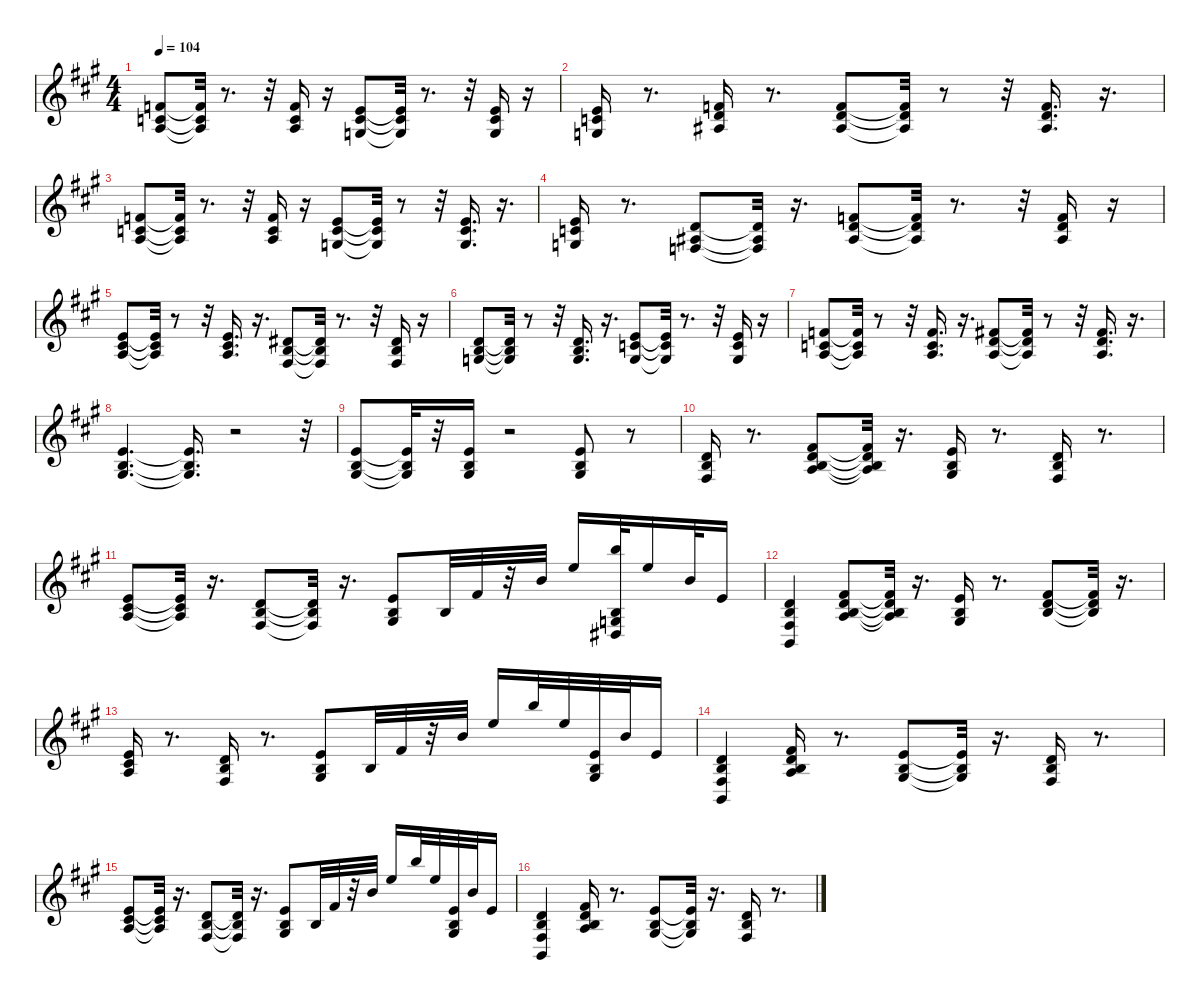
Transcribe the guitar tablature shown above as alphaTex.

\defaultSystemsLayout 4
\hideDynamics
\bracketExtendMode nobrackets
\singleTrackTrackNamePolicy hidden
\multiTrackTrackNamePolicy hidden
\otherSystemsTrackNameOrientation horizontal
\track ("Piano   " "pno.") {instrument acousticgrandpiano}
\staff {score}
\tuning (E4 B3 G3 D3 A2 E2)
\ts (4 4)
\tempo 104
\clef g2
\ks a
(1.1{acc forcenatural} 1.2{acc forcenatural} 2.3{acc forcenatural}).8{dy mf beam Up} (1.1{t acc forcenatural} 1.2{t acc forcenatural} 2.3{t acc forcenatural}).32{dy f beam Up} r.8{d beam Up} r.32{beam Up} (1.1{acc forcenatural} 1.2{acc forcenatural} 2.3{acc forcenatural}).16{beam Up} r.16{beam Up} (0.1{acc forcenatural} 1.2{acc forcenatural} 0.3{acc forcenatural}).8{dy mf beam Up} (0.1{t acc forcenatural} 1.2{t acc forcenatural} 0.3{t acc forcenatural}).32{dy f beam Up} r.8{d beam Up} r.32{beam Up} (0.1{acc forcenatural} 1.2{acc forcenatural} 0.3{acc forcenatural}).16{beam Up} r.16{beam Up} |
(0.1{acc forcenatural} 1.2{acc forcenatural} 0.3{acc forcenatural}).16{dy mf beam Up} r.8{d beam Up} (1.1{acc forcenatural} 3.2{acc forcenatural} 3.3{acc #}).16{beam Up} r.8{d beam Up} (1.1{acc forcenatural} 3.2{acc forcenatural} 3.3{acc #}).8{beam Up} (1.1{t acc forcenatural} 3.2{t acc forcenatural} 3.3{t acc #}).32{dy f beam Up} r.8{beam Up} r.32{beam Up} (1.1{acc forcenatural} 3.2{acc forcenatural} 3.3{acc #}).16{d beam Up} r.16{d beam Up} |
(1.1{acc forcenatural} 1.2{acc forcenatural} 2.3{acc forcenatural}).8{dy mf beam Up} (1.1{t acc forcenatural} 1.2{t acc forcenatural} 2.3{t acc forcenatural}).32{dy f beam Up} r.8{d beam Up} r.32{beam Up} (1.1{acc forcenatural} 1.2{acc forcenatural} 2.3{acc forcenatural}).16{beam Up} r.16{beam Up} (0.1{acc forcenatural} 1.2{acc forcenatural} 0.3{acc forcenatural}).8{dy mf beam Up} (0.1{t acc forcenatural} 1.2{t acc forcenatural} 0.3{t acc forcenatural}).32{dy f beam Up} r.8{beam Up} r.32{beam Up} (0.1{acc forcenatural} 1.2{acc forcenatural} 0.3{acc forcenatural}).16{d beam Up} r.16{d beam Up} |
(0.1{acc forcenatural} 1.2{acc forcenatural} 0.3{acc forcenatural}).16{dy mf beam Up} r.8{d beam Up} (3.2{acc forcenatural} 3.3{acc #} 3.4{acc forcenatural}).8{beam Up} (3.2{t acc forcenatural} 3.3{t acc #} 3.4{t acc forcenatural}).32{dy f beam Up} r.16{d beam Up} (1.1{acc forcenatural} 3.2{acc forcenatural} 3.3{acc #}).8{dy mf beam Up} (1.1{t acc forcenatural} 3.2{t acc forcenatural} 3.3{t acc #}).32{dy f beam Up} r.8{d beam Up} r.32{beam Up} (1.1{acc forcenatural} 3.2{acc forcenatural} 3.3{acc #}).16{beam Up} r.16{beam Up} |
(0.1{acc forcenatural} 2.2{acc #} 2.3{acc forcenatural}).8{dy mf beam Up} (0.1{t acc forcenatural} 2.2{t acc #} 2.3{t acc forcenatural}).32{dy f beam Up} r.8{beam Up} r.32{beam Up} (0.1{acc forcenatural} 2.2{acc #} 2.3{acc forcenatural}).16{d beam Up} r.16{d beam Up} (4.2{acc #} 4.3{acc forcenatural} 4.4{acc #}).8{dy mf beam Up} (4.2{t acc #} 4.3{t acc forcenatural} 4.4{t acc #}).32{dy f beam Up} r.8{d beam Up} r.32{beam Up} (4.2{acc #} 4.3{acc forcenatural} 4.4{acc #}).16{beam Up} r.16{beam Up} |
(3.2{acc forcenatural} 4.3{acc forcenatural} 5.4{acc forcenatural}).8{dy mf beam Up} (3.2{t acc forcenatural} 4.3{t acc forcenatural} 5.4{t acc forcenatural}).32{dy f beam Up} r.8{beam Up} r.32{beam Up} (3.2{acc forcenatural} 4.3{acc forcenatural} 5.4{acc forcenatural}).16{d beam Up} r.16{d beam Up} (5.2{acc forcenatural} 5.3{acc forcenatural} 5.4{acc forcenatural}).8{dy mf beam Up} (5.2{t acc forcenatural} 5.3{t acc forcenatural} 5.4{t acc forcenatural}).32{dy f beam Up} r.8{d beam Up} r.32{beam Up} (5.2{acc forcenatural} 5.3{acc forcenatural} 5.4{acc forcenatural}).16{beam Up} r.16{beam Up} |
(6.2{acc forcenatural} 5.3{acc forcenatural} 7.4{acc forcenatural}).8{dy mf beam Up} (6.2{t acc forcenatural} 5.3{t acc forcenatural} 7.4{t acc forcenatural}).32{dy f beam Up} r.8{beam Up} r.32{beam Up} (6.2{acc forcenatural} 5.3{acc forcenatural} 7.4{acc forcenatural}).16{d beam Up} r.16{d beam Up} (7.2{acc #} 7.3{acc forcenatural} 7.4{acc forcenatural}).8{dy mf beam Up} (7.2{t acc #} 7.3{t acc forcenatural} 7.4{t acc forcenatural}).32{dy f beam Up} r.8{beam Up} r.32{beam Up} (7.2{acc #} 7.3{acc forcenatural} 7.4{acc forcenatural}).16{d beam Up} r.16{d beam Up} |
(0.1{acc forcenatural} 0.2{acc forcenatural} 6.4{acc #}).4{d dy mf beam Up} (0.1{t acc forcenatural} 0.2{t acc forcenatural} 6.4{t acc #}).16{d dy f beam Up} r.2{beam Up} r.32{beam Up} |
(0.1{acc forcenatural} 0.2{acc forcenatural} 1.3{acc #}).8{dy mf beam Up} (0.1{t acc forcenatural} 0.2{t acc forcenatural} 1.3{t acc #}).32{dy f beam Up} r.32{beam Up} (0.1{acc forcenatural} 0.2{acc forcenatural} 1.3{acc #}).16{beam Up} r.2{beam Up} (0.1{acc forcenatural} 0.2{acc forcenatural} 1.3{acc #}).8{beam Up} r.8{beam Up} |
(3.2{acc forcenatural} 4.3{acc forcenatural} 4.4{acc #}).16{dy mf beam Up} r.8{d beam Up} (0.2{acc forcenatural} 11.3{acc #} 12.4{acc forcenatural} 12.5{acc forcenatural}).8{beam Up} (0.2{t acc forcenatural} 11.3{t acc #} 12.4{t acc forcenatural} 12.5{t acc forcenatural}).32{dy f beam Up} r.16{d beam Up} (0.1{acc forcenatural} 0.2{acc forcenatural} 6.4{acc #}).16{dy mf beam Up} r.8{d beam Up} (3.2{acc forcenatural} 4.3{acc forcenatural} 4.4{acc #}).16{beam Up} r.8{d beam Up} |
(0.1{acc forcenatural} 2.2{acc #} 2.3{acc forcenatural}).8{beam Up} (0.1{t acc forcenatural} 2.2{t acc #} 2.3{t acc forcenatural}).32{dy f beam Up} r.16{d beam Up} (3.2{acc forcenatural} 4.3{acc forcenatural} 4.4{acc #}).8{dy mf beam Up} (3.2{t acc forcenatural} 4.3{t acc forcenatural} 4.4{t acc #}).32{dy f beam Up} r.16{d beam Up} (0.1{acc forcenatural} 0.2{acc forcenatural} 1.3{acc #}).8{dy mf beam Up} 0.2{acc forcenatural}.32{dy f beam Up} 2.1{acc #}.32{beam Up} r.32{beam Up} 7.1{acc forcenatural}.32{beam Up} 12.1{acc forcenatural}.16{beam Up} (19.1{acc forcenatural} 0.3{acc forcenatural} 14.5{acc forcenatural} 11.6{acc #}).32{beam Up} 12.1{acc forcenatural}.16{beam Up} 12.2{acc forcenatural}.32{beam Up} 9.3{acc forcenatural}.16{beam Up} |
(7.3{acc forcenatural} 9.4{acc forcenatural} 9.5{acc #} 7.6{acc forcenatural}).4{dy mf beam Up} (0.2{acc forcenatural} 11.3{acc #} 12.4{acc forcenatural} 12.5{acc forcenatural}).8{beam Up} (0.2{t acc forcenatural} 11.3{t acc #} 12.4{t acc forcenatural} 12.5{t acc forcenatural}).32{dy f beam Up} r.16{d beam Up} (0.1{acc forcenatural} 0.2{acc forcenatural} 11.5{acc #}).16{dy mf beam Up} r.8{d beam Up} (0.2{acc forcenatural} 11.3{acc #} 12.4{acc forcenatural}).8{beam Up} (0.2{t acc forcenatural} 11.3{t acc #} 12.4{t acc forcenatural}).32{dy f beam Up} r.16{d beam Up} |
(0.1{acc forcenatural} 11.4{acc #} 12.5{acc forcenatural}).16{dy mf beam Up} r.8{d beam Up} (0.2{acc forcenatural} 7.3{acc forcenatural} 9.5{acc #}).16{beam Up} r.8{d beam Up} (0.1{acc forcenatural} 0.2{acc forcenatural} 6.4{acc #}).8{beam Up} 0.2{acc forcenatural}.32{dy f beam Up} 2.1{acc #}.32{beam Up} r.32{beam Up} 7.1{acc forcenatural}.32{beam Up} 12.1{acc forcenatural}.16{beam Up} 19.1{acc forcenatural}.32{beam Up} 17.2{acc forcenatural}.32{beam Up} (14.4{acc forcenatural} 14.5{acc forcenatural} 16.6{acc #}).32{beam Up} 16.3{acc forcenatural}.32{beam Up} 14.4{acc forcenatural}.16{beam Up} |
(7.3{acc forcenatural} 9.4{acc forcenatural} 9.5{acc #} 7.6{acc forcenatural}).4{dy mf beam Up} (0.2{acc forcenatural} 11.3{acc #} 12.4{acc forcenatural} 12.5{acc forcenatural}).16{beam Up} r.8{d beam Up} (0.1{acc forcenatural} 0.2{acc forcenatural} 11.5{acc #}).8{beam Up} (0.1{t acc forcenatural} 0.2{t acc forcenatural} 11.5{t acc #}).32{dy f beam Up} r.16{d beam Up} (7.3{acc forcenatural} 9.4{acc forcenatural} 9.5{acc #}).16{dy mf beam Up} r.8{d beam Up} |
(0.1{acc forcenatural} 6.3{acc #} 7.4{acc forcenatural}).8{beam Up} (0.1{t acc forcenatural} 6.3{t acc #} 7.4{t acc forcenatural}).32{dy f beam Up} r.16{d beam Up} (0.2{acc forcenatural} 7.3{acc forcenatural} 9.5{acc #}).8{dy mf beam Up} (0.2{t acc forcenatural} 7.3{t acc forcenatural} 9.5{t acc #}).32{dy f beam Up} r.16{d beam Up} (0.1{acc forcenatural} 0.2{acc forcenatural} 6.4{acc #}).8{dy mf beam Up} 0.2{acc forcenatural}.32{dy f beam Up} 2.1{acc #}.32{beam Up} r.32{beam Up} 7.1{acc forcenatural}.32{beam Up} 12.1{acc forcenatural}.16{beam Up} 19.1{acc forcenatural}.32{beam Up} 17.2{acc forcenatural}.32{beam Up} (14.4{acc forcenatural} 14.5{acc forcenatural} 16.6{acc #}).32{beam Up} 16.3{acc forcenatural}.32{beam Up} 14.4{acc forcenatural}.16{beam Up} |
(7.3{acc forcenatural} 9.4{acc forcenatural} 9.5{acc #} 7.6{acc forcenatural}).4{dy mf beam Up} (0.2{acc forcenatural} 11.3{acc #} 12.4{acc forcenatural} 12.5{acc forcenatural}).16{beam Up} r.8{d beam Up} (0.1{acc forcenatural} 0.2{acc forcenatural} 11.5{acc #}).8{beam Up} (0.1{t acc forcenatural} 0.2{t acc forcenatural} 11.5{t acc #}).32{dy f beam Up} r.16{d beam Up} (7.3{acc forcenatural} 9.4{acc forcenatural} 9.5{acc #}).16{dy mf beam Up} r.8{d beam Up}
